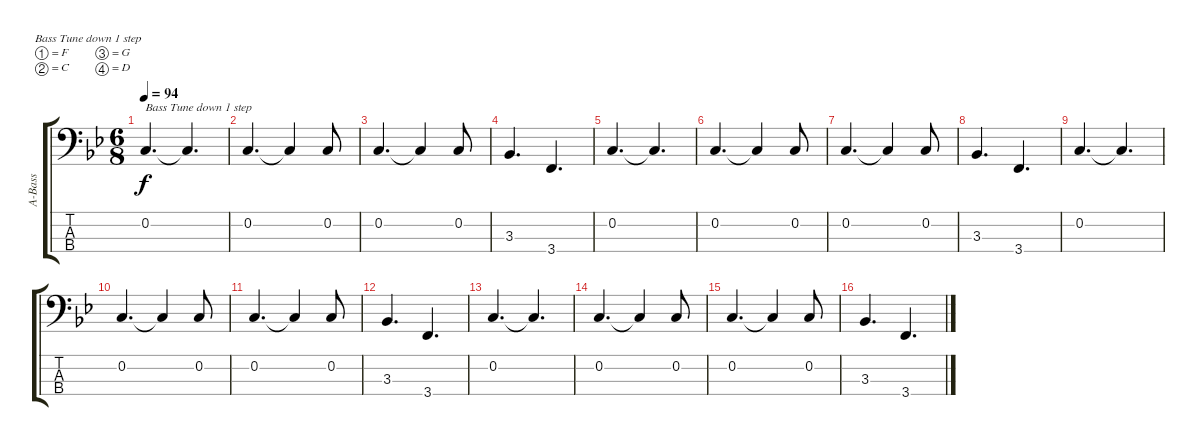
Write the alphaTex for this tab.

\bracketExtendMode groupsimilarinstruments
\otherSystemsTrackNameOrientation horizontal
\track ("Bass" "A-Bass") {instrument acousticbass}
\staff {score tabs}
\tuning (F2 C2 G1 D1)
\ts (6 8)
\beaming (8 3 3)
\tempo 94
\clef f4
\ks bb
0.2{acc forcenatural}.4{d txt "Bass Tune down 1 step" dy f instrument acousticbass} 0.2{t acc forcenatural}.4{d} |
0.2{acc forcenatural}.4{d} 0.2{t acc forcenatural}.4 0.2{acc forcenatural}.8 |
0.2{acc forcenatural}.4{d} 0.2{t acc forcenatural}.4 0.2{acc forcenatural}.8 |
3.3{acc forcenatural}.4{d} 3.4{acc forcenatural}.4{d} |
0.2{acc forcenatural}.4{d} 0.2{t acc forcenatural}.4{d} |
0.2{acc forcenatural}.4{d} 0.2{t acc forcenatural}.4 0.2{acc forcenatural}.8 |
0.2{acc forcenatural}.4{d} 0.2{t acc forcenatural}.4 0.2{acc forcenatural}.8 |
3.3{acc forcenatural}.4{d} 3.4{acc forcenatural}.4{d} |
0.2{acc forcenatural}.4{d} 0.2{t acc forcenatural}.4{d} |
0.2{acc forcenatural}.4{d} 0.2{t acc forcenatural}.4 0.2{acc forcenatural}.8 |
0.2{acc forcenatural}.4{d} 0.2{t acc forcenatural}.4 0.2{acc forcenatural}.8 |
3.3{acc forcenatural}.4{d} 3.4{acc forcenatural}.4{d} |
0.2{acc forcenatural}.4{d} 0.2{t acc forcenatural}.4{d} |
0.2{acc forcenatural}.4{d} 0.2{t acc forcenatural}.4 0.2{acc forcenatural}.8 |
0.2{acc forcenatural}.4{d} 0.2{t acc forcenatural}.4 0.2{acc forcenatural}.8 |
3.3{acc forcenatural}.4{d} 3.4{acc forcenatural}.4{d}
